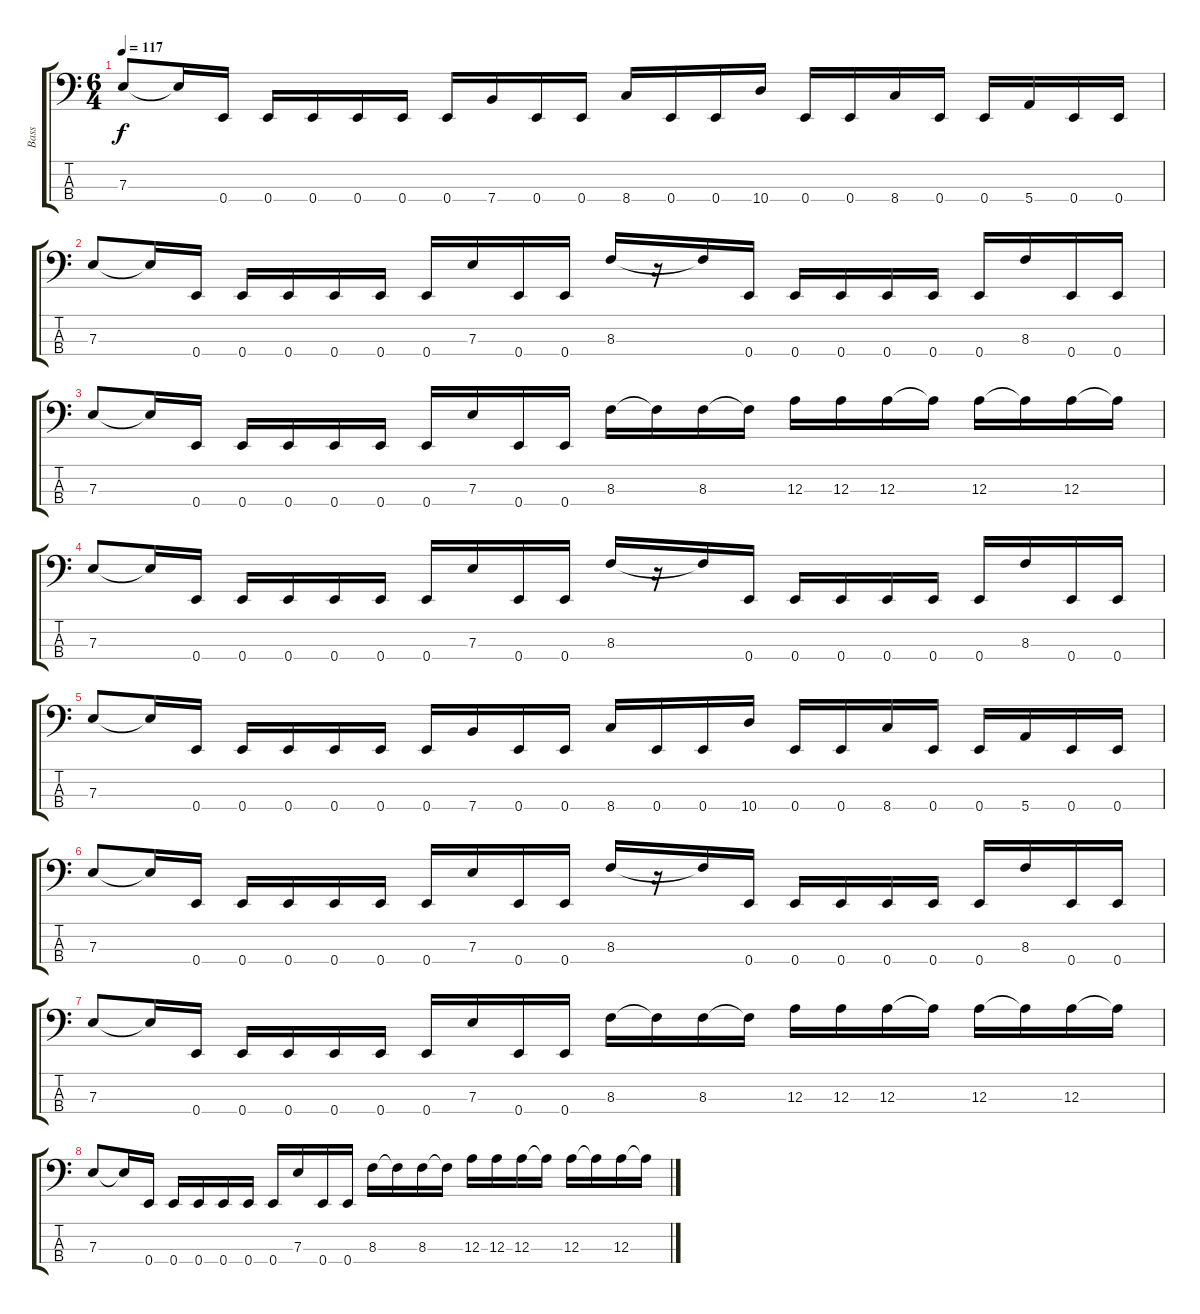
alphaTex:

\track ("Bass" "Bass") {instrument electricbasspick}
\staff {score tabs}
\tuning (G2 D2 A1 E1) {hide}
\ts (6 4)
\tempo 117
\clef f4
\ks c
7.3.8{dy f} 7.3{t}.16 0.4.16 0.4.16 0.4.16 0.4.16 0.4.16 0.4.16 7.4.16 0.4.16 0.4.16 8.4.16 0.4.16 0.4.16 10.4.16 0.4.16 0.4.16 8.4.16 0.4.16 0.4.16 5.4.16 0.4.16 0.4.16 |
7.3.8 7.3{t}.16 0.4.16 0.4.16 0.4.16 0.4.16 0.4.16 0.4.16 7.3.16 0.4.16 0.4.16 8.3.16 r.16 8.3{t}.16 0.4.16 0.4.16 0.4.16 0.4.16 0.4.16 0.4.16 8.3.16 0.4.16 0.4.16 |
7.3.8 7.3{t}.16 0.4.16 0.4.16 0.4.16 0.4.16 0.4.16 0.4.16 7.3.16 0.4.16 0.4.16 8.3.16 8.3{t}.16 8.3.16 8.3{t}.16 12.3.16 12.3.16 12.3.16 12.3{t}.16 12.3.16 12.3{t}.16 12.3.16 12.3{t}.16 |
7.3.8 7.3{t}.16 0.4.16 0.4.16 0.4.16 0.4.16 0.4.16 0.4.16 7.3.16 0.4.16 0.4.16 8.3.16 r.16 8.3{t}.16 0.4.16 0.4.16 0.4.16 0.4.16 0.4.16 0.4.16 8.3.16 0.4.16 0.4.16 |
7.3.8 7.3{t}.16 0.4.16 0.4.16 0.4.16 0.4.16 0.4.16 0.4.16 7.4.16 0.4.16 0.4.16 8.4.16 0.4.16 0.4.16 10.4.16 0.4.16 0.4.16 8.4.16 0.4.16 0.4.16 5.4.16 0.4.16 0.4.16 |
7.3.8 7.3{t}.16 0.4.16 0.4.16 0.4.16 0.4.16 0.4.16 0.4.16 7.3.16 0.4.16 0.4.16 8.3.16 r.16 8.3{t}.16 0.4.16 0.4.16 0.4.16 0.4.16 0.4.16 0.4.16 8.3.16 0.4.16 0.4.16 |
7.3.8 7.3{t}.16 0.4.16 0.4.16 0.4.16 0.4.16 0.4.16 0.4.16 7.3.16 0.4.16 0.4.16 8.3.16 8.3{t}.16 8.3.16 8.3{t}.16 12.3.16 12.3.16 12.3.16 12.3{t}.16 12.3.16 12.3{t}.16 12.3.16 12.3{t}.16 |
7.3.8 7.3{t}.16 0.4.16 0.4.16 0.4.16 0.4.16 0.4.16 0.4.16 7.3.16 0.4.16 0.4.16 8.3.16 8.3{t}.16 8.3.16 8.3{t}.16 12.3.16 12.3.16 12.3.16 12.3{t}.16 12.3.16 12.3{t}.16 12.3.16 12.3{t}.16
